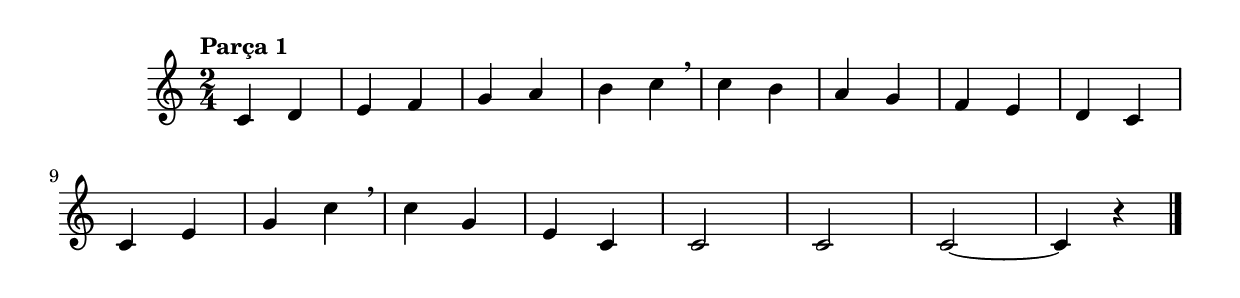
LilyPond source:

\version "2.19.23"

ezgi = \relative c' {
 
 \time 2/4
 \key c \major
 
   \tempo "Parça 1"
   c4 d | e f | g a | b c \breathe |
   c b | a g | f e | d c |
   \break
   c e | g c \breathe | c g | e c |
    c2 | c | c2 ~ | c4 r4 |
    \bar "|."
}

\score {
  \ezgi
}